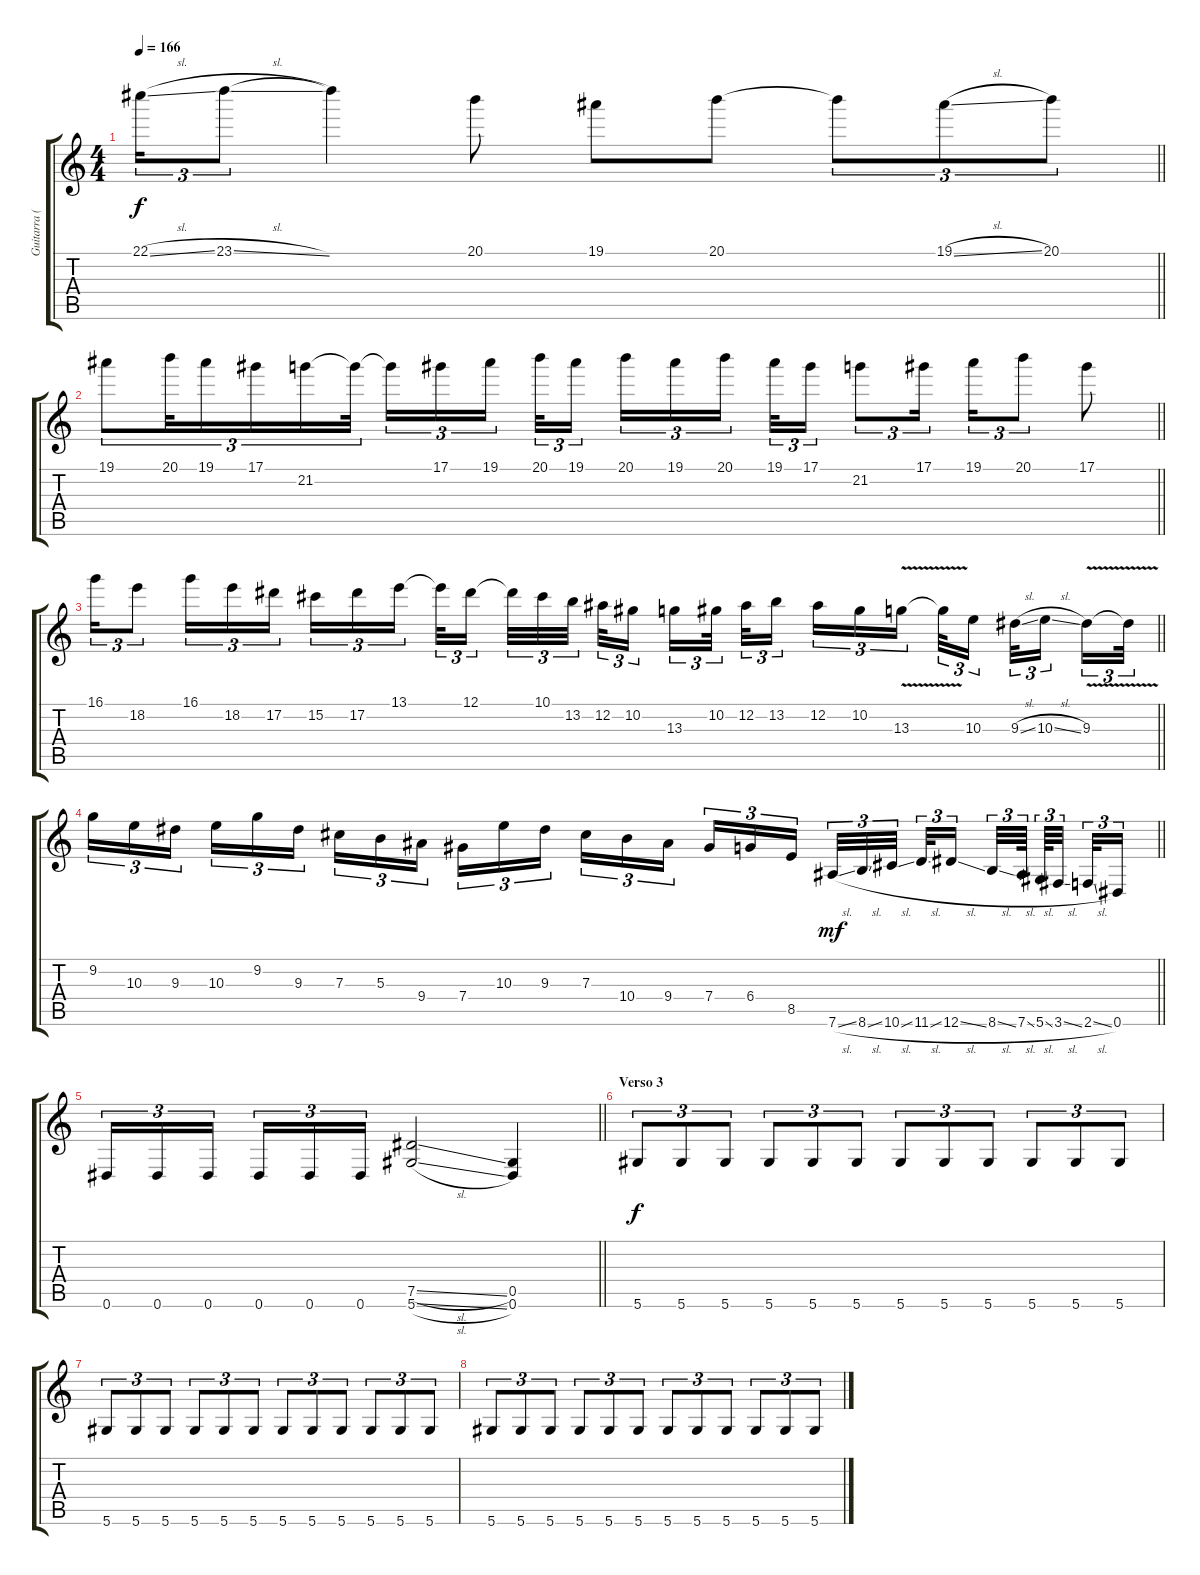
\track ("Guitarra (Walter Giardino)" "Guitarra (") {instrument distortionguitar}
\staff {score tabs}
\tuning (Eb4 Bb3 Gb3 Db3 Ab2 Eb2) {hide}
\ts (4 4)
\tempo 166
\clef g2
\barLineRight lightlight
\ks c
22.1{sl}.16{tu (3 2) dy f} 23.1{sl}.8{tu (3 2)} 23.1{t}.4 20.1.8 19.1.8 20.1.8 20.1{t}.8{tu (3 2)} 19.1{sl}.8{tu (3 2)} 20.1.8{tu (3 2)} |
\barLineRight lightlight
19.1.8{tu (3 2)} 20.1.32{tu (3 2)} 19.1.16{tu (3 2)} 17.1.16{tu (3 2)} 21.2.16{tu (3 2)} 21.2{t}.32{tu (3 2)} 21.2{t}.16{tu (3 2)} 17.1.16{tu (3 2)} 19.1.16{tu (3 2) beam splitsecondary} 20.1.32{tu (3 2)} 19.1.16{tu (3 2) beam splitsecondary} 20.1.16{tu (3 2)} 19.1.16{tu (3 2)} 20.1.16{tu (3 2) beam splitsecondary} 19.1.32{tu (3 2)} 17.1.16{tu (3 2)} 21.2.8{tu (3 2)} 17.1.16{tu (3 2)} 19.1.16{tu (3 2)} 20.1.8{tu (3 2)} 17.1.8 |
\barLineRight lightlight
16.1.16{tu (3 2)} 18.2.8{tu (3 2)} 16.1.16{tu (3 2)} 18.2.16{tu (3 2)} 17.2.16{tu (3 2)} 15.2.16{tu (3 2)} 17.2.16{tu (3 2)} 13.1.16{tu (3 2) beam splitsecondary} 13.1{t}.32{tu (3 2)} 12.1.16{tu (3 2) beam splitsecondary} 12.1{t}.32{tu (3 2)} 10.1.32{tu (3 2)} 13.2.32{tu (3 2)} 12.2.32{tu (3 2)} 10.2.16{tu (3 2) beam splitsecondary} 13.3.16{tu (3 2)} 10.2.32{tu (3 2) beam splitsecondary} 12.2.32{tu (3 2)} 13.2.16{tu (3 2) beam splitsecondary} 12.2.16{tu (3 2)} 10.2.16{tu (3 2)} 13.3{v}.16{tu (3 2) beam splitsecondary} 13.3{t}.32{tu (3 2)} 10.3.16{tu (3 2) beam splitsecondary} 9.3{sl}.32{tu (3 2)} 10.3{sl}.16{tu (3 2) beam splitsecondary} 9.3{v}.16{tu (3 2)} 9.3{t}.32{tu (3 2)} |
\barLineRight lightlight
9.2.16{tu (3 2)} 10.3.16{tu (3 2)} 9.3.16{tu (3 2) beam splitsecondary} 10.3.16{tu (3 2)} 9.2.16{tu (3 2)} 9.3.16{tu (3 2)} 7.3.16{tu (3 2)} 5.3.16{tu (3 2)} 9.4.16{tu (3 2) beam splitsecondary} 7.4.16{tu (3 2)} 10.3.16{tu (3 2)} 9.3.16{tu (3 2)} 7.3.16{tu (3 2)} 10.4.16{tu (3 2)} 9.4.16{tu (3 2) beam splitsecondary} 7.4.16{tu (3 2)} 6.4.16{tu (3 2)} 8.5.16{tu (3 2)} 7.6{sl}.32{tu (3 2) dy mf} 8.6{sl}.32{tu (3 2)} 10.6{sl}.32{tu (3 2) beam splitsecondary} 11.6{sl}.32{tu (3 2)} 12.6{sl}.16{tu (3 2) beam splitsecondary} 8.6{sl}.32{tu (3 2)} 7.6{sl}.64{tu (3 2) beam splitsecondary} 5.6{sl}.64{tu (3 2)} 3.6{sl}.32{tu (3 2) beam splitsecondary} 2.6{sl}.32{tu (3 2)} 0.6.16{tu (3 2)} |
\barLineRight lightlight
0.6.16{tu (3 2)} 0.6.16{tu (3 2)} 0.6.16{tu (3 2) beam splitsecondary} 0.6.16{tu (3 2)} 0.6.16{tu (3 2)} 0.6.16{tu (3 2)} (7.5{sl} 5.6{sl}).2 (0.5 0.6).4 |
\section ("" "Verso 3")
5.6.8{tu (3 2) dy f} 5.6.8{tu (3 2)} 5.6.8{tu (3 2)} 5.6.8{tu (3 2)} 5.6.8{tu (3 2)} 5.6.8{tu (3 2)} 5.6.8{tu (3 2)} 5.6.8{tu (3 2)} 5.6.8{tu (3 2)} 5.6.8{tu (3 2)} 5.6.8{tu (3 2)} 5.6.8{tu (3 2)} |
5.6.8{tu (3 2)} 5.6.8{tu (3 2)} 5.6.8{tu (3 2)} 5.6.8{tu (3 2)} 5.6.8{tu (3 2)} 5.6.8{tu (3 2)} 5.6.8{tu (3 2)} 5.6.8{tu (3 2)} 5.6.8{tu (3 2)} 5.6.8{tu (3 2)} 5.6.8{tu (3 2)} 5.6.8{tu (3 2)} |
5.6.8{tu (3 2)} 5.6.8{tu (3 2)} 5.6.8{tu (3 2)} 5.6.8{tu (3 2)} 5.6.8{tu (3 2)} 5.6.8{tu (3 2)} 5.6.8{tu (3 2)} 5.6.8{tu (3 2)} 5.6.8{tu (3 2)} 5.6.8{tu (3 2)} 5.6.8{tu (3 2)} 5.6.8{tu (3 2)}
